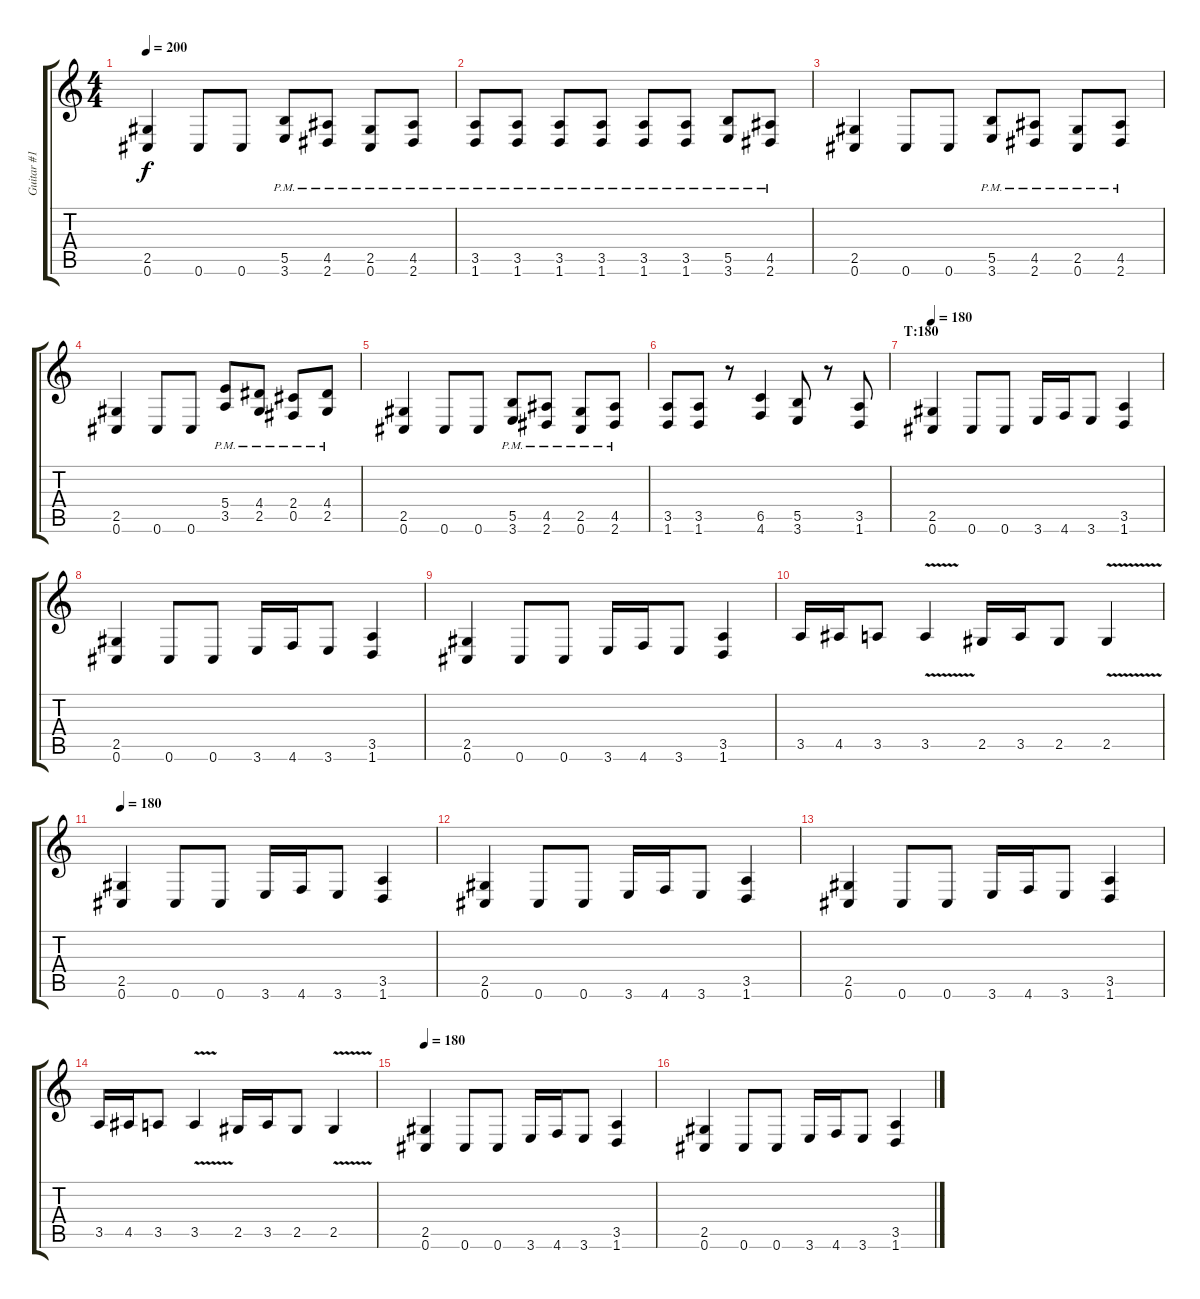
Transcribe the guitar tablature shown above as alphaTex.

\track ("Guitar #1" "Guitar #1") {instrument distortionguitar}
\staff {score tabs}
\tuning (Db4 Ab3 E3 B2 Gb2 Db2) {hide}
\ts (4 4)
\tempo 200
\clef g2
\ks c
(2.5 0.6).4{dy f} 0.6.8 0.6.8 (5.5{pm} 3.6).8 (4.5{pm} 2.6).8 (2.5{pm} 0.6).8 (4.5{pm} 2.6).8 |
(3.5{pm} 1.6).8 (3.5{pm} 1.6).8 (3.5{pm} 1.6).8 (3.5{pm} 1.6).8 (3.5{pm} 1.6).8 (3.5{pm} 1.6).8 (5.5{pm} 3.6).8 (4.5{pm} 2.6).8 |
(2.5 0.6).4 0.6.8 0.6.8 (5.5{pm} 3.6).8 (4.5{pm} 2.6).8 (2.5{pm} 0.6).8 (4.5{pm} 2.6).8 |
(2.5 0.6).4 0.6.8 0.6.8 (5.4{pm} 3.5).8 (4.4{pm} 2.5).8 (2.4{pm} 0.5).8 (4.4{pm} 2.5).8 |
(2.5 0.6).4 0.6.8 0.6.8 (5.5{pm} 3.6).8 (4.5{pm} 2.6).8 (2.5{pm} 0.6).8 (4.5{pm} 2.6).8 |
(3.5 1.6).8 (3.5 1.6).8 r.8 (6.5 4.6).4 (5.5 3.6).8 r.8 (3.5 1.6).8 |
\section ("" "T:180")
\tempo 180
(2.5 0.6).4 0.6.8 0.6.8 3.6.16 4.6.16 3.6.8 (3.5 1.6).4 |
(2.5 0.6).4 0.6.8 0.6.8 3.6.16 4.6.16 3.6.8 (3.5 1.6).4 |
(2.5 0.6).4 0.6.8 0.6.8 3.6.16 4.6.16 3.6.8 (3.5 1.6).4 |
3.5.16 4.5.16 3.5.8 3.5{v}.4 2.5.16 3.5.16 2.5.8 2.5{v}.4 |
\tempo 180
(2.5 0.6).4 0.6.8 0.6.8 3.6.16 4.6.16 3.6.8 (3.5 1.6).4 |
(2.5 0.6).4 0.6.8 0.6.8 3.6.16 4.6.16 3.6.8 (3.5 1.6).4 |
(2.5 0.6).4 0.6.8 0.6.8 3.6.16 4.6.16 3.6.8 (3.5 1.6).4 |
3.5.16 4.5.16 3.5.8 3.5{v}.4 2.5.16 3.5.16 2.5.8 2.5{v}.4 |
\tempo 180
(2.5 0.6).4 0.6.8 0.6.8 3.6.16 4.6.16 3.6.8 (3.5 1.6).4 |
(2.5 0.6).4 0.6.8 0.6.8 3.6.16 4.6.16 3.6.8 (3.5 1.6).4
